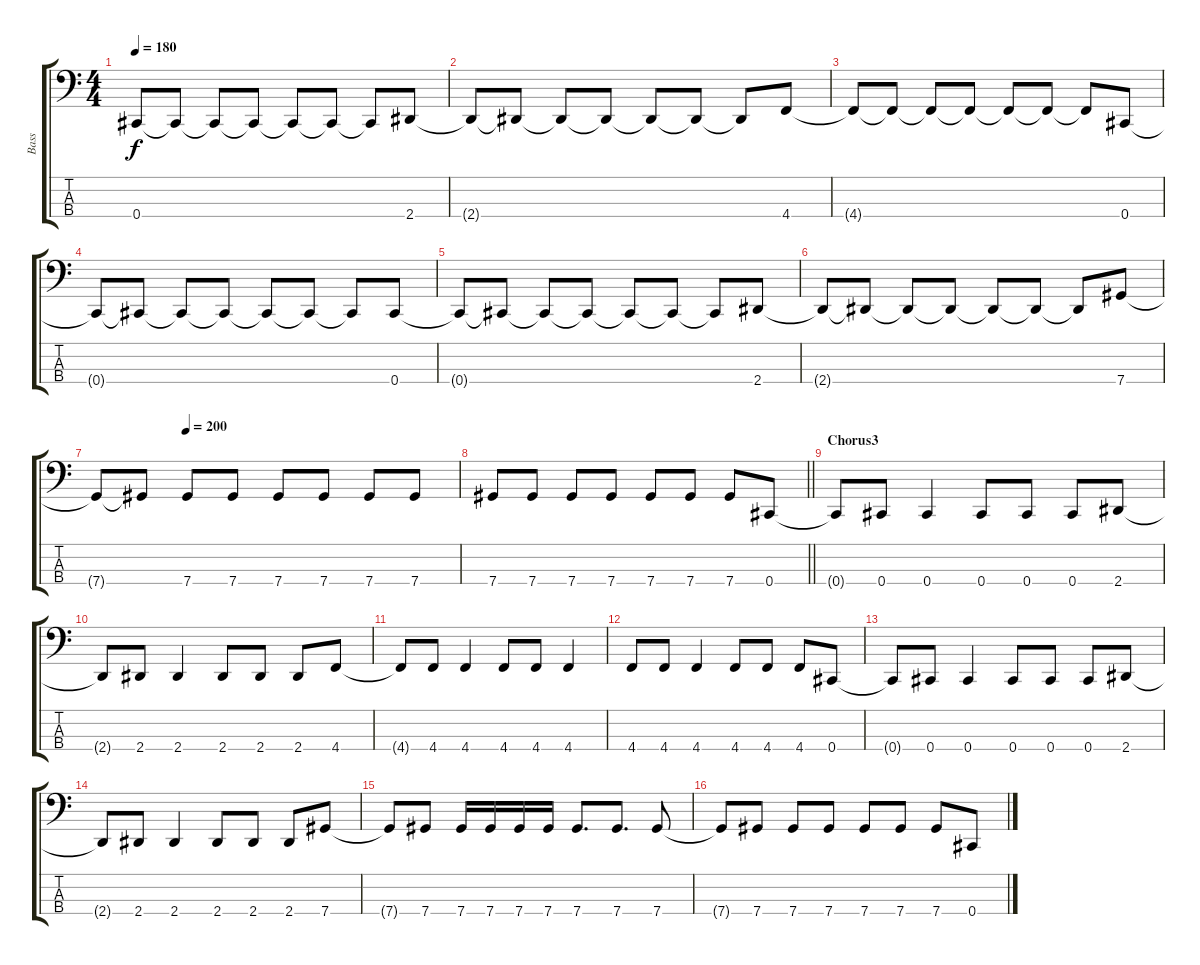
\track ("Bass" "Bass") {instrument electricbasspick}
\staff {score tabs}
\tuning (Gb2 Db2 Ab1 Db1) {hide}
\ts (4 4)
\tempo 180
\clef f4
\ks c
0.4{t}.8{dy f} 0.4{t}.8 0.4{t}.8 0.4{t}.8 0.4{t}.8 0.4{t}.8 0.4{t}.8 2.4.8 |
2.4{t}.8 2.4{t}.8 2.4{t}.8 2.4{t}.8 2.4{t}.8 2.4{t}.8 2.4{t}.8 4.4.8 |
4.4{t}.8 4.4{t}.8 4.4{t}.8 4.4{t}.8 4.4{t}.8 4.4{t}.8 4.4{t}.8 0.4.8 |
0.4{t}.8 0.4{t}.8 0.4{t}.8 0.4{t}.8 0.4{t}.8 0.4{t}.8 0.4{t}.8 0.4.8 |
0.4{t}.8 0.4{t}.8 0.4{t}.8 0.4{t}.8 0.4{t}.8 0.4{t}.8 0.4{t}.8 2.4.8 |
2.4{t}.8 2.4{t}.8 2.4{t}.8 2.4{t}.8 2.4{t}.8 2.4{t}.8 2.4{t}.8 7.4.8 |
\tempo (200 0.25)
7.4{t}.8 7.4{t}.8 7.4.8 7.4.8 7.4.8 7.4.8 7.4.8 7.4.8 |
\barLineRight lightlight
7.4.8 7.4.8 7.4.8 7.4.8 7.4.8 7.4.8 7.4.8 0.4.8 |
\section ("" "Chorus3")
0.4{t}.8 0.4.8 0.4.4 0.4.8 0.4.8 0.4.8 2.4.8 |
2.4{t}.8 2.4.8 2.4.4 2.4.8 2.4.8 2.4.8 4.4.8 |
4.4{t}.8 4.4.8 4.4.4 4.4.8 4.4.8 4.4.4 |
4.4.8 4.4.8 4.4.4 4.4.8 4.4.8 4.4.8 0.4.8 |
0.4{t}.8 0.4.8 0.4.4 0.4.8 0.4.8 0.4.8 2.4.8 |
2.4{t}.8 2.4.8 2.4.4 2.4.8 2.4.8 2.4.8 7.4.8 |
7.4{t}.8 7.4.8 7.4.16 7.4.16 7.4.16 7.4.16 7.4.8{d} 7.4.8{d} 7.4.8 |
7.4{t}.8 7.4.8 7.4.8 7.4.8 7.4.8 7.4.8 7.4.8 0.4.8
